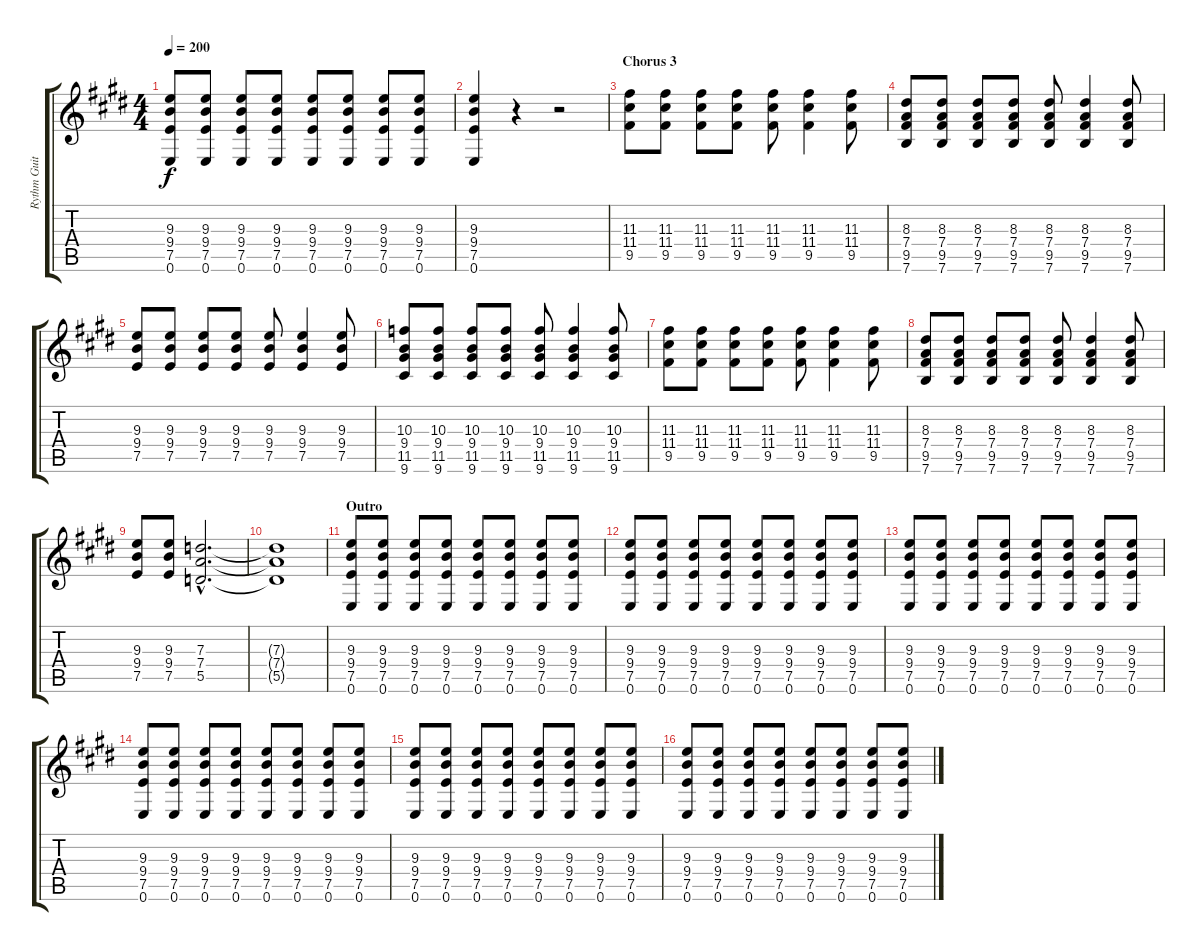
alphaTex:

\track ("Rythm Guitar" "Rythm Guit") {instrument overdrivenguitar}
\staff {score tabs}
\tuning (E4 B3 G3 D3 A2 E2) {hide}
\ts (4 4)
\tempo 200
\clef g2
\ks e
(9.3 9.4 7.5 0.6).8{dy f} (9.3 9.4 7.5 0.6).8 (9.3 9.4 7.5 0.6).8 (9.3 9.4 7.5 0.6).8 (9.3 9.4 7.5 0.6).8 (9.3 9.4 7.5 0.6).8 (9.3 9.4 7.5 0.6).8 (9.3 9.4 7.5 0.6).8 |
(9.3 9.4 7.5 0.6).4 r.4 r.2 |
\section ("" "Chorus 3")
(11.3 11.4 9.5).8 (11.3 11.4 9.5).8 (11.3 11.4 9.5).8 (11.3 11.4 9.5).8 (11.3 11.4 9.5).8 (11.3 11.4 9.5).4 (11.3 11.4 9.5).8 |
(8.3 7.4 9.5 7.6).8 (8.3 7.4 9.5 7.6).8 (8.3 7.4 9.5 7.6).8 (8.3 7.4 9.5 7.6).8 (8.3 7.4 9.5 7.6).8 (8.3 7.4 9.5 7.6).4 (8.3 7.4 9.5 7.6).8 |
(9.3 9.4 7.5).8 (9.3 9.4 7.5).8 (9.3 9.4 7.5).8 (9.3 9.4 7.5).8 (9.3 9.4 7.5).8 (9.3 9.4 7.5).4 (9.3 9.4 7.5).8 |
(10.3 9.4 11.5 9.6).8 (10.3 9.4 11.5 9.6).8 (10.3 9.4 11.5 9.6).8 (10.3 9.4 11.5 9.6).8 (10.3 9.4 11.5 9.6).8 (10.3 9.4 11.5 9.6).4 (10.3 9.4 11.5 9.6).8 |
(11.3 11.4 9.5).8 (11.3 11.4 9.5).8 (11.3 11.4 9.5).8 (11.3 11.4 9.5).8 (11.3 11.4 9.5).8 (11.3 11.4 9.5).4 (11.3 11.4 9.5).8 |
(8.3 7.4 9.5 7.6).8 (8.3 7.4 9.5 7.6).8 (8.3 7.4 9.5 7.6).8 (8.3 7.4 9.5 7.6).8 (8.3 7.4 9.5 7.6).8 (8.3 7.4 9.5 7.6).4 (8.3 7.4 9.5 7.6).8 |
(9.3 9.4 7.5).8 (9.3 9.4 7.5).8 (7.3{hac} 7.4{hac} 5.5{hac}).2{d} |
(7.3{t} 7.4{t} 5.5{t}).1 |
\section ("" "Outro")
(9.3 9.4 7.5 0.6).8 (9.3 9.4 7.5 0.6).8 (9.3 9.4 7.5 0.6).8 (9.3 9.4 7.5 0.6).8 (9.3 9.4 7.5 0.6).8 (9.3 9.4 7.5 0.6).8 (9.3 9.4 7.5 0.6).8 (9.3 9.4 7.5 0.6).8 |
(9.3 9.4 7.5 0.6).8 (9.3 9.4 7.5 0.6).8 (9.3 9.4 7.5 0.6).8 (9.3 9.4 7.5 0.6).8 (9.3 9.4 7.5 0.6).8 (9.3 9.4 7.5 0.6).8 (9.3 9.4 7.5 0.6).8 (9.3 9.4 7.5 0.6).8 |
(9.3 9.4 7.5 0.6).8 (9.3 9.4 7.5 0.6).8 (9.3 9.4 7.5 0.6).8 (9.3 9.4 7.5 0.6).8 (9.3 9.4 7.5 0.6).8 (9.3 9.4 7.5 0.6).8 (9.3 9.4 7.5 0.6).8 (9.3 9.4 7.5 0.6).8 |
(9.3 9.4 7.5 0.6).8 (9.3 9.4 7.5 0.6).8 (9.3 9.4 7.5 0.6).8 (9.3 9.4 7.5 0.6).8 (9.3 9.4 7.5 0.6).8 (9.3 9.4 7.5 0.6).8 (9.3 9.4 7.5 0.6).8 (9.3 9.4 7.5 0.6).8 |
(9.3 9.4 7.5 0.6).8 (9.3 9.4 7.5 0.6).8 (9.3 9.4 7.5 0.6).8 (9.3 9.4 7.5 0.6).8 (9.3 9.4 7.5 0.6).8 (9.3 9.4 7.5 0.6).8 (9.3 9.4 7.5 0.6).8 (9.3 9.4 7.5 0.6).8 |
(9.3 9.4 7.5 0.6).8 (9.3 9.4 7.5 0.6).8 (9.3 9.4 7.5 0.6).8 (9.3 9.4 7.5 0.6).8 (9.3 9.4 7.5 0.6).8 (9.3 9.4 7.5 0.6).8 (9.3 9.4 7.5 0.6).8 (9.3 9.4 7.5 0.6).8
